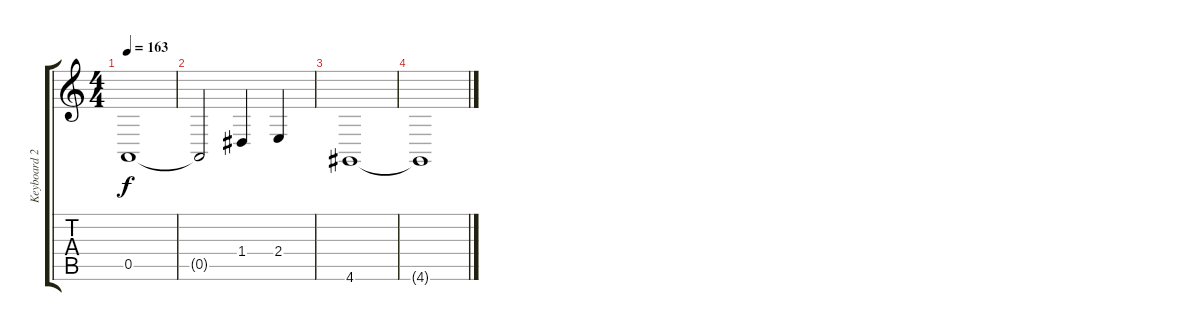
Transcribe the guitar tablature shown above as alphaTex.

\track ("Keyboard 2 (LH)" "Keyboard 2") {instrument synthbrass2}
\staff {score tabs}
\tuning (E4 B3 G3 D3 A2 E2) {hide}
\ts (4 4)
\tempo 163
\clef g2
\ks c
0.5.1{dy f} |
0.5{t}.2 1.4.4 2.4.4 |
4.6.1 |
4.6{t}.1
